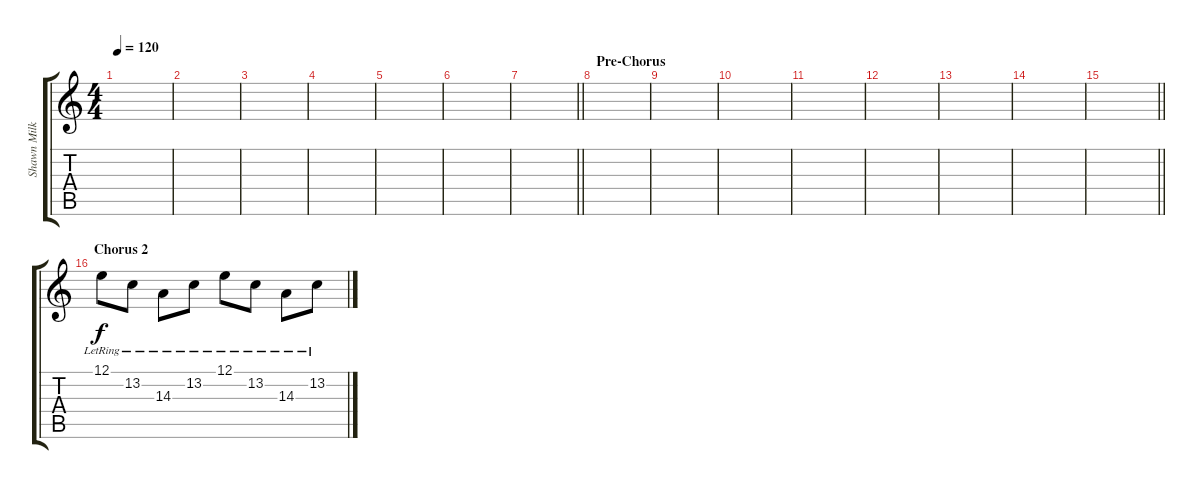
\track ("Shawn Milke (Studio) [Piano]" "Shawn Milk") {instrument brightacousticpiano}
\staff {score tabs}
\tuning (E4 B3 G3 D3 A2 E2) {hide}
\ts (4 4)
\tempo 120
\clef g2
\ks c
|
|
|
|
|
|
\barLineRight lightlight
|
\section ("" "Pre-Chorus")
|
|
|
|
|
|
|
\barLineRight lightlight
|
\section ("" "Chorus 2")
12.1{lr}.8 13.2{lr}.8 14.3{lr}.8 13.2{lr}.8 12.1{lr}.8 13.2{lr}.8 14.3{lr}.8 13.2{lr}.8
